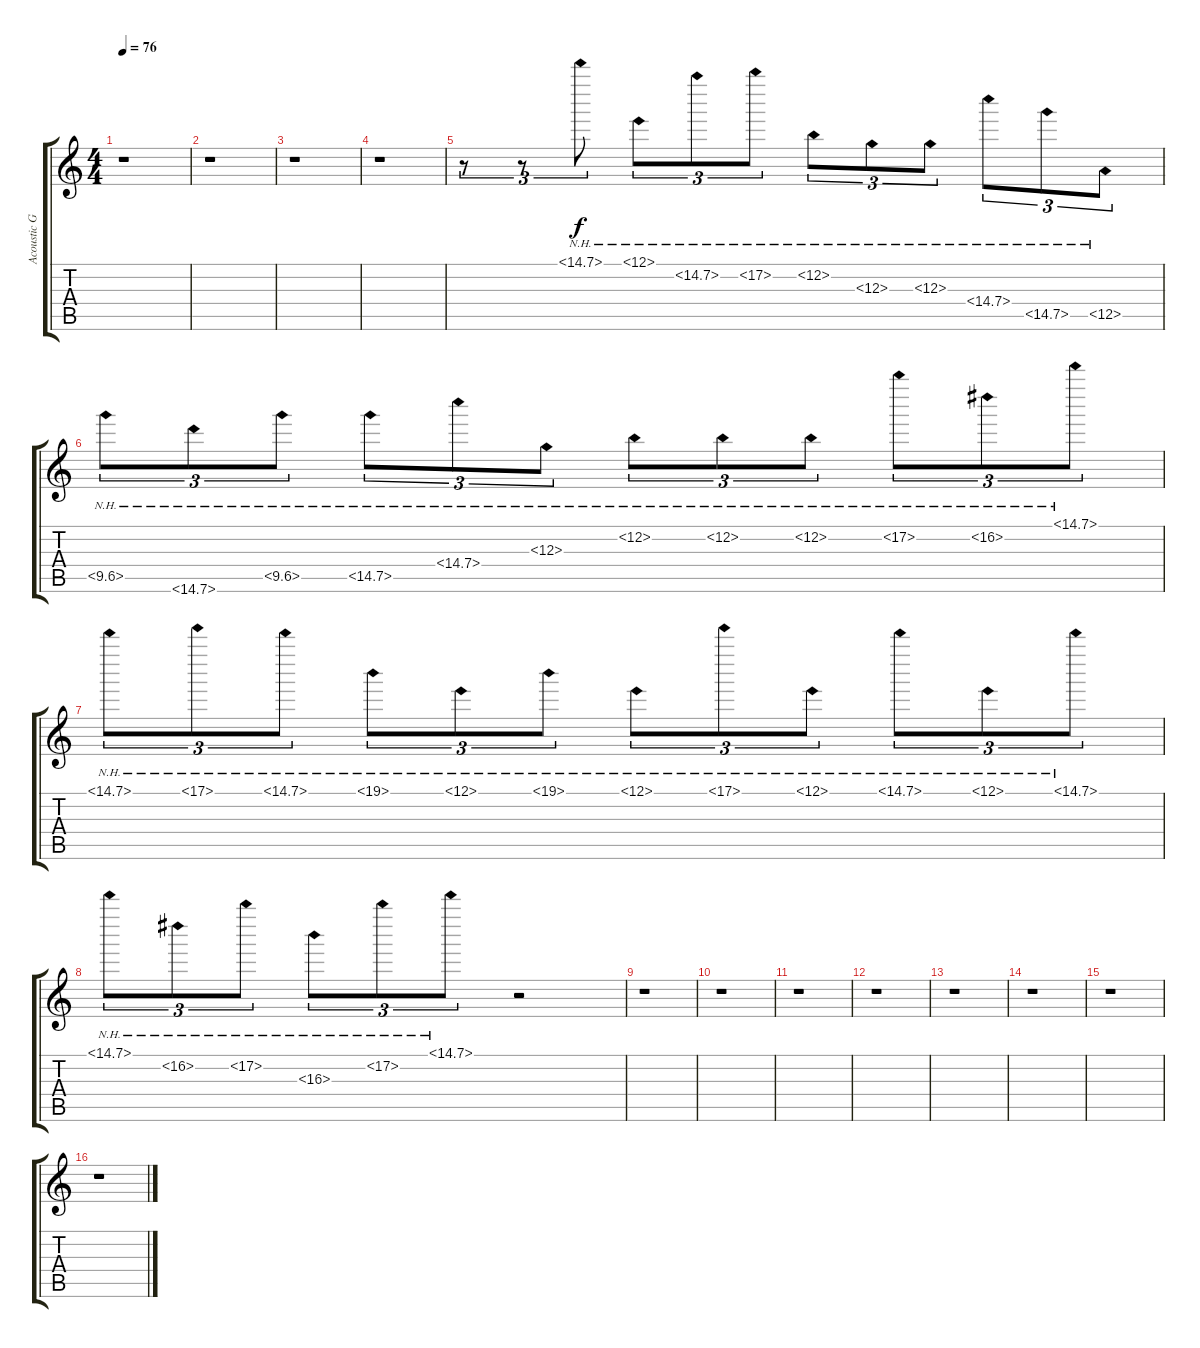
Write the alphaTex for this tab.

\track ("Acoustic Guitar Delay" "Acoustic G") {instrument acousticguitarsteel}
\staff {score tabs}
\tuning (E4 B3 G3 D3 A2 E2) {hide}
\ts (4 4)
\tempo 76
\clef g2
\ks c
r.1{dy f} |
r.1 |
r.1 |
r.1 |
r.8{tu (3 2)} r.8{tu (3 2)} 14.1{nh}.8{tu (3 2)} 12.1{nh}.8{tu (3 2)} 15.2{nh}.8{tu (3 2)} 17.2{nh}.8{tu (3 2)} 12.2{nh}.8{tu (3 2)} 12.3{nh}.8{tu (3 2)} 11.3{nh}.8{tu (3 2)} 14.4{nh}.8{tu (3 2)} 14.5{nh}.8{tu (3 2)} 12.5{nh}.8{tu (3 2)} |
10.5{nh}.8{tu (3 2)} 14.6{nh}.8{tu (3 2)} 10.5{nh}.8{tu (3 2)} 14.5{nh}.8{tu (3 2)} 14.4{nh}.8{tu (3 2)} 12.3{nh}.8{tu (3 2)} 12.2{nh}.8{tu (3 2)} 13.2{nh}.8{tu (3 2)} 12.2{nh}.8{tu (3 2)} 17.2{nh}.8{tu (3 2)} 16.2{nh}.8{tu (3 2)} 15.1{nh}.8{tu (3 2)} |
14.1{nh}.8{tu (3 2)} 17.1{nh}.8{tu (3 2)} 15.1{nh}.8{tu (3 2)} 19.1{nh}.8{tu (3 2)} 20.1{nh}.8{tu (3 2)} 19.1{nh}.8{tu (3 2)} 20.1{nh}.8{tu (3 2)} 17.1{nh}.8{tu (3 2)} 20.1{nh}.8{tu (3 2)} 15.1{nh}.8{tu (3 2)} 20.1{nh}.8{tu (3 2)} 14.1{nh}.8{tu (3 2)} |
15.1{nh}.8{tu (3 2)} 16.2{nh}.8{tu (3 2)} 17.2{nh}.8{tu (3 2)} 16.3{nh}.8{tu (3 2)} 17.2{nh}.8{tu (3 2)} 15.1{nh}.8{tu (3 2)} r.2 |
r.1 |
r.1 |
r.1 |
r.1 |
r.1 |
r.1 |
r.1 |
r.1
